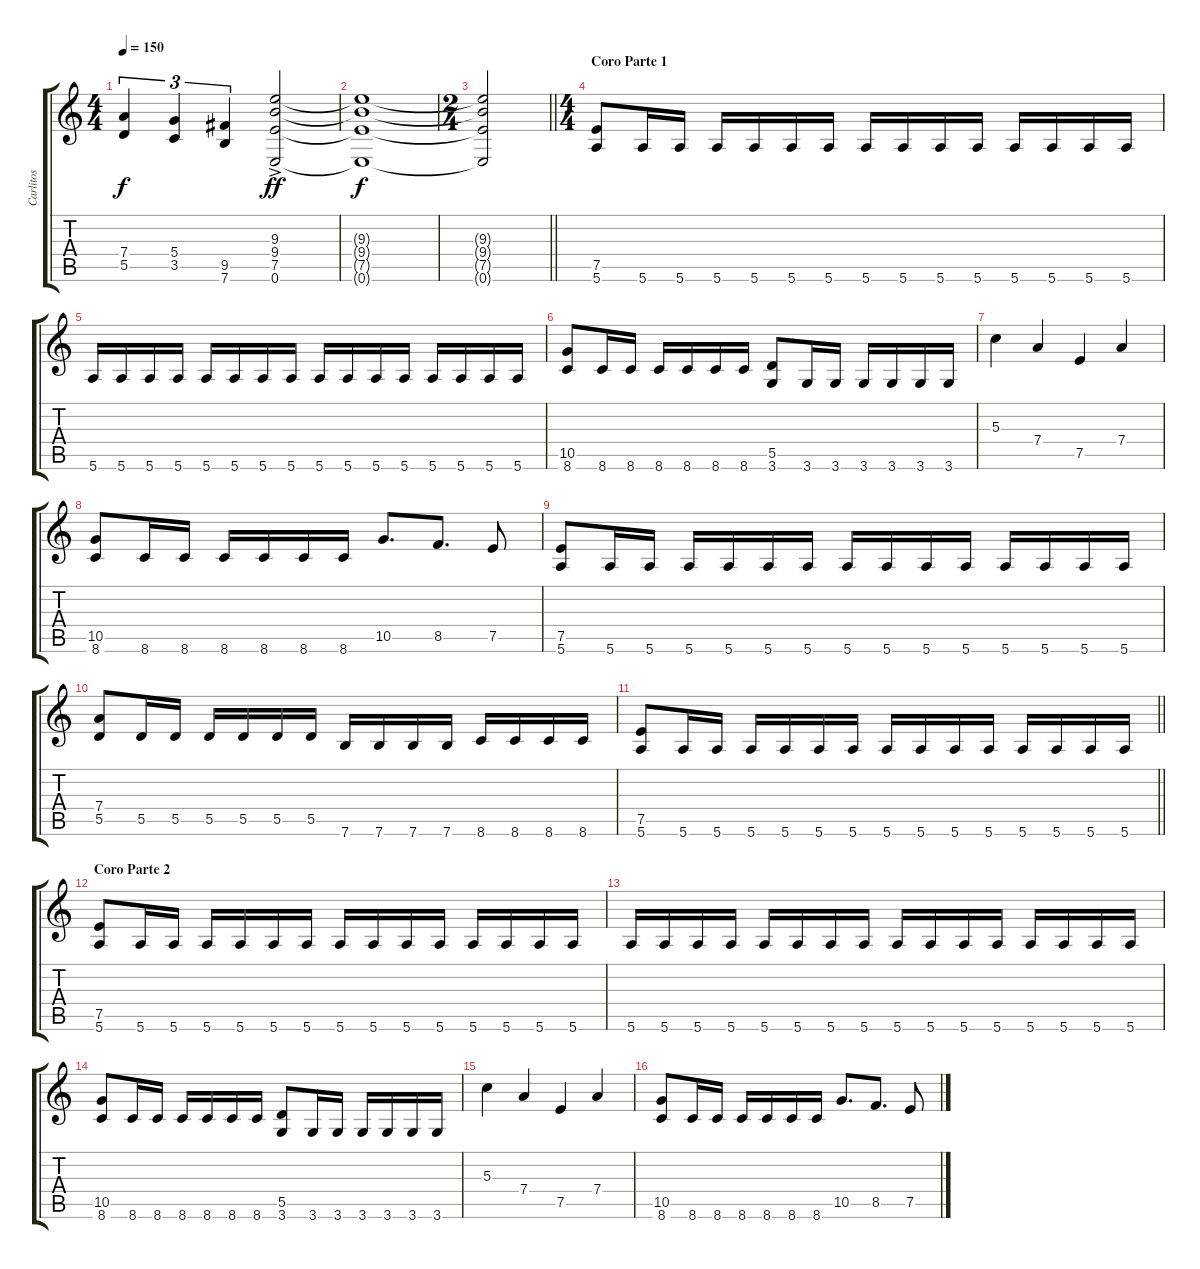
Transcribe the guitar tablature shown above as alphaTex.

\track ("Carlitos" "Carlitos") {instrument overdrivenguitar}
\staff {score tabs}
\tuning (E4 B3 G3 D3 A2 E2) {hide}
\ts (4 4)
\tempo 150
\clef g2
\ks c
(7.4 5.5).4{tu (3 2) dy f} (5.4 3.5).4{tu (3 2)} (9.5 7.6).4{tu (3 2)} (9.3{ac} 9.4{ac} 7.5{ac} 0.6{ac}).2{dy ff} |
(9.3{t} 9.4{t} 7.5{t} 0.6{t}).1{dy f} |
\ts (2 4)
\barLineRight lightlight
(9.3{t} 9.4{t} 7.5{t} 0.6{t}).2 |
\ts (4 4)
\section ("" "Coro Parte 1")
(7.5 5.6).8 5.6.16 5.6.16 5.6.16 5.6.16 5.6.16 5.6.16 5.6.16 5.6.16 5.6.16 5.6.16 5.6.16 5.6.16 5.6.16 5.6.16 |
5.6.16 5.6.16 5.6.16 5.6.16 5.6.16 5.6.16 5.6.16 5.6.16 5.6.16 5.6.16 5.6.16 5.6.16 5.6.16 5.6.16 5.6.16 5.6.16 |
(10.5 8.6).8 8.6.16 8.6.16 8.6.16 8.6.16 8.6.16 8.6.16 (5.5 3.6).8 3.6.16 3.6.16 3.6.16 3.6.16 3.6.16 3.6.16 |
5.3.4 7.4.4 7.5.4 7.4.4 |
(10.5 8.6).8 8.6.16 8.6.16 8.6.16 8.6.16 8.6.16 8.6.16 10.5.8{d} 8.5.8{d} 7.5.8 |
(7.5 5.6).8 5.6.16 5.6.16 5.6.16 5.6.16 5.6.16 5.6.16 5.6.16 5.6.16 5.6.16 5.6.16 5.6.16 5.6.16 5.6.16 5.6.16 |
(7.4 5.5).8 5.5.16 5.5.16 5.5.16 5.5.16 5.5.16 5.5.16 7.6.16 7.6.16 7.6.16 7.6.16 8.6.16 8.6.16 8.6.16 8.6.16 |
\barLineRight lightlight
(7.5 5.6).8 5.6.16 5.6.16 5.6.16 5.6.16 5.6.16 5.6.16 5.6.16 5.6.16 5.6.16 5.6.16 5.6.16 5.6.16 5.6.16 5.6.16 |
\section ("" "Coro Parte 2")
(7.5 5.6).8 5.6.16 5.6.16 5.6.16 5.6.16 5.6.16 5.6.16 5.6.16 5.6.16 5.6.16 5.6.16 5.6.16 5.6.16 5.6.16 5.6.16 |
5.6.16 5.6.16 5.6.16 5.6.16 5.6.16 5.6.16 5.6.16 5.6.16 5.6.16 5.6.16 5.6.16 5.6.16 5.6.16 5.6.16 5.6.16 5.6.16 |
(10.5 8.6).8 8.6.16 8.6.16 8.6.16 8.6.16 8.6.16 8.6.16 (5.5 3.6).8 3.6.16 3.6.16 3.6.16 3.6.16 3.6.16 3.6.16 |
5.3.4 7.4.4 7.5.4 7.4.4 |
(10.5 8.6).8 8.6.16 8.6.16 8.6.16 8.6.16 8.6.16 8.6.16 10.5.8{d} 8.5.8{d} 7.5.8
